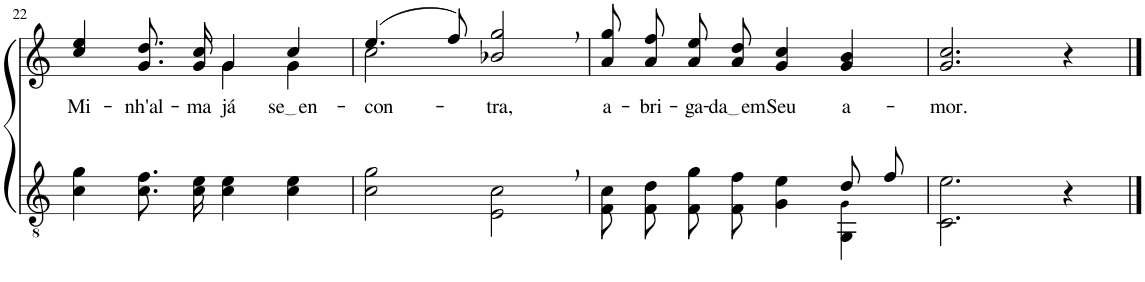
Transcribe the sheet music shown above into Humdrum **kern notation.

**kern	**kern	**text
*part2	*part1	*part1
*staff2	*staff1	*staff1
*I"Parte III e IV	*I"Parte I e II	*
!!LO:PB:g=z
*clefGv2	*clefG2	*
*Trd3c5	*Trd3c5	*
*k[]	*k[]	*
*M4/4	*M4/4	*
=22	=22	=22
!	!	!LO:LY:b
*	*^	*
4c\ 4g\	4cc/ 4ee/	2ryy	Mi-
!	!	!	!LO:LY:b
8.c\ 8.f\L	8.g/ 8.dd/L	.	-nh'al-
!	!	!	!LO:LY:b
16c\ 16e\Jk	16g/ 16cc/Jk	.	-ma
!	!	!	!LO:LY:b
4c\ 4e\	4g/	4g\	já
!	!	!	!LO:LY:b
4c\ 4e\	4cc/	4g\	se en
=23	=23	=23	=23
!	!	!	!LO:LY:b
2c\ 2g\	(4.ee/	2cc\	-con-
.	8ff/)	.	.
!	!	!	!LO:LY:b
2E\, 2c\,	2b-X/, 2gg/,	2ryy	-tra,
=24	=24	=24	=24
*^	*	*	*
!	!	!	!	!LO:LY:b
*	*	*v	*v	*
2ryy	8F/ 8c/L	8a\ 8gg\L	a-
!	!	!	!LO:LY:b
.	8F/ 8d/J	8a\ 8ff\J	-bri-
!	!	!	!LO:LY:b
.	8F\ 8g\L	8a\ 8ee\L	-ga-
!	!	!	!LO:LY:b
.	8F\ 8f\J	8a\ 8dd\J	da em
!	!	!	!LO:LY:b
4ryy	4G\ 4e\	4g/ 4cc/	Seu
!	!	!	!LO:LY:b
8d/L	4GG\ 4G!\	4g/ 4b/	a-
8f/J	.	.	.
*v	*v	*	*
=25	=25	=25
!	!	!LO:LY:b
2.C\ 2.e\	2.g/ 2.cc/	-mor.
4r	4r	.
==	==	==
*-	*-	*-
